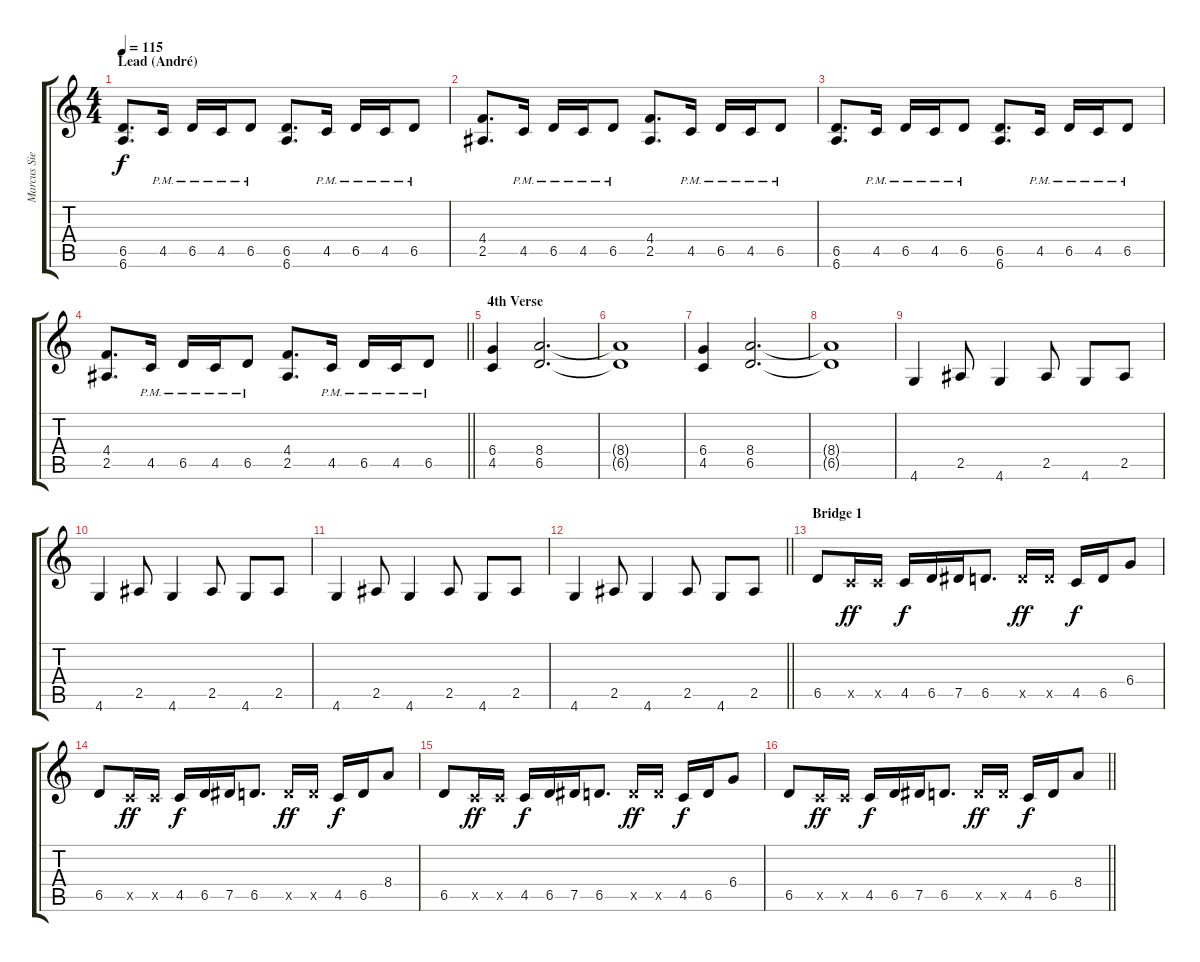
\track ("Marcus Siepen" "Marcus Sie") {instrument distortionguitar}
\staff {score tabs}
\tuning (Eb4 Bb3 Gb3 Db3 Ab2 Eb2) {hide}
\ts (4 4)
\section ("" "Lead (André)")
\tempo 115
\clef g2
\ks c
(6.5 6.6).8{d dy f} 4.5{pm}.16 6.5{pm}.16 4.5{pm}.16 6.5{pm}.8 (6.5 6.6).8{d} 4.5{pm}.16 6.5{pm}.16 4.5{pm}.16 6.5{pm}.8 |
(4.4 2.5).8{d} 4.5{pm}.16 6.5{pm}.16 4.5{pm}.16 6.5{pm}.8 (4.4 2.5).8{d} 4.5{pm}.16 6.5{pm}.16 4.5{pm}.16 6.5{pm}.8 |
(6.5 6.6).8{d} 4.5{pm}.16 6.5{pm}.16 4.5{pm}.16 6.5{pm}.8 (6.5 6.6).8{d} 4.5{pm}.16 6.5{pm}.16 4.5{pm}.16 6.5{pm}.8 |
\barLineRight lightlight
(4.4 2.5).8{d} 4.5{pm}.16 6.5{pm}.16 4.5{pm}.16 6.5{pm}.8 (4.4 2.5).8{d} 4.5{pm}.16 6.5{pm}.16 4.5{pm}.16 6.5{pm}.8 |
\section ("" "4th Verse")
(6.4 4.5).4 (8.4 6.5).2{d} |
(8.4{t} 6.5{t}).1 |
(6.4 4.5).4 (8.4 6.5).2{d} |
(8.4{t} 6.5{t}).1 |
4.6.4 2.5.8 4.6.4 2.5.8 4.6.8 2.5.8 |
4.6.4 2.5.8 4.6.4 2.5.8 4.6.8 2.5.8 |
4.6.4 2.5.8 4.6.4 2.5.8 4.6.8 2.5.8 |
\barLineRight lightlight
4.6.4 2.5.8 4.6.4 2.5.8 4.6.8 2.5.8 |
\section ("" "Bridge 1")
6.5.8{volume 15} 4.5{x}.16{dy ff} 4.5{x}.16 4.5.16{dy f} 6.5.16 7.5.16 6.5.8{d} 6.5{x}.16{dy ff} 6.5{x}.16 4.5.16{dy f} 6.5.16 6.4.8 |
6.5.8 4.5{x}.16{dy ff} 4.5{x}.16 4.5.16{dy f} 6.5.16 7.5.16 6.5.8{d} 6.5{x}.16{dy ff} 6.5{x}.16 4.5.16{dy f} 6.5.16 8.4.8 |
6.5.8 4.5{x}.16{dy ff} 4.5{x}.16 4.5.16{dy f} 6.5.16 7.5.16 6.5.8{d} 6.5{x}.16{dy ff} 6.5{x}.16 4.5.16{dy f} 6.5.16 6.4.8 |
\barLineRight lightlight
6.5.8 4.5{x}.16{dy ff} 4.5{x}.16 4.5.16{dy f} 6.5.16 7.5.16 6.5.8{d} 6.5{x}.16{dy ff} 6.5{x}.16 4.5.16{dy f} 6.5.16 8.4.8
